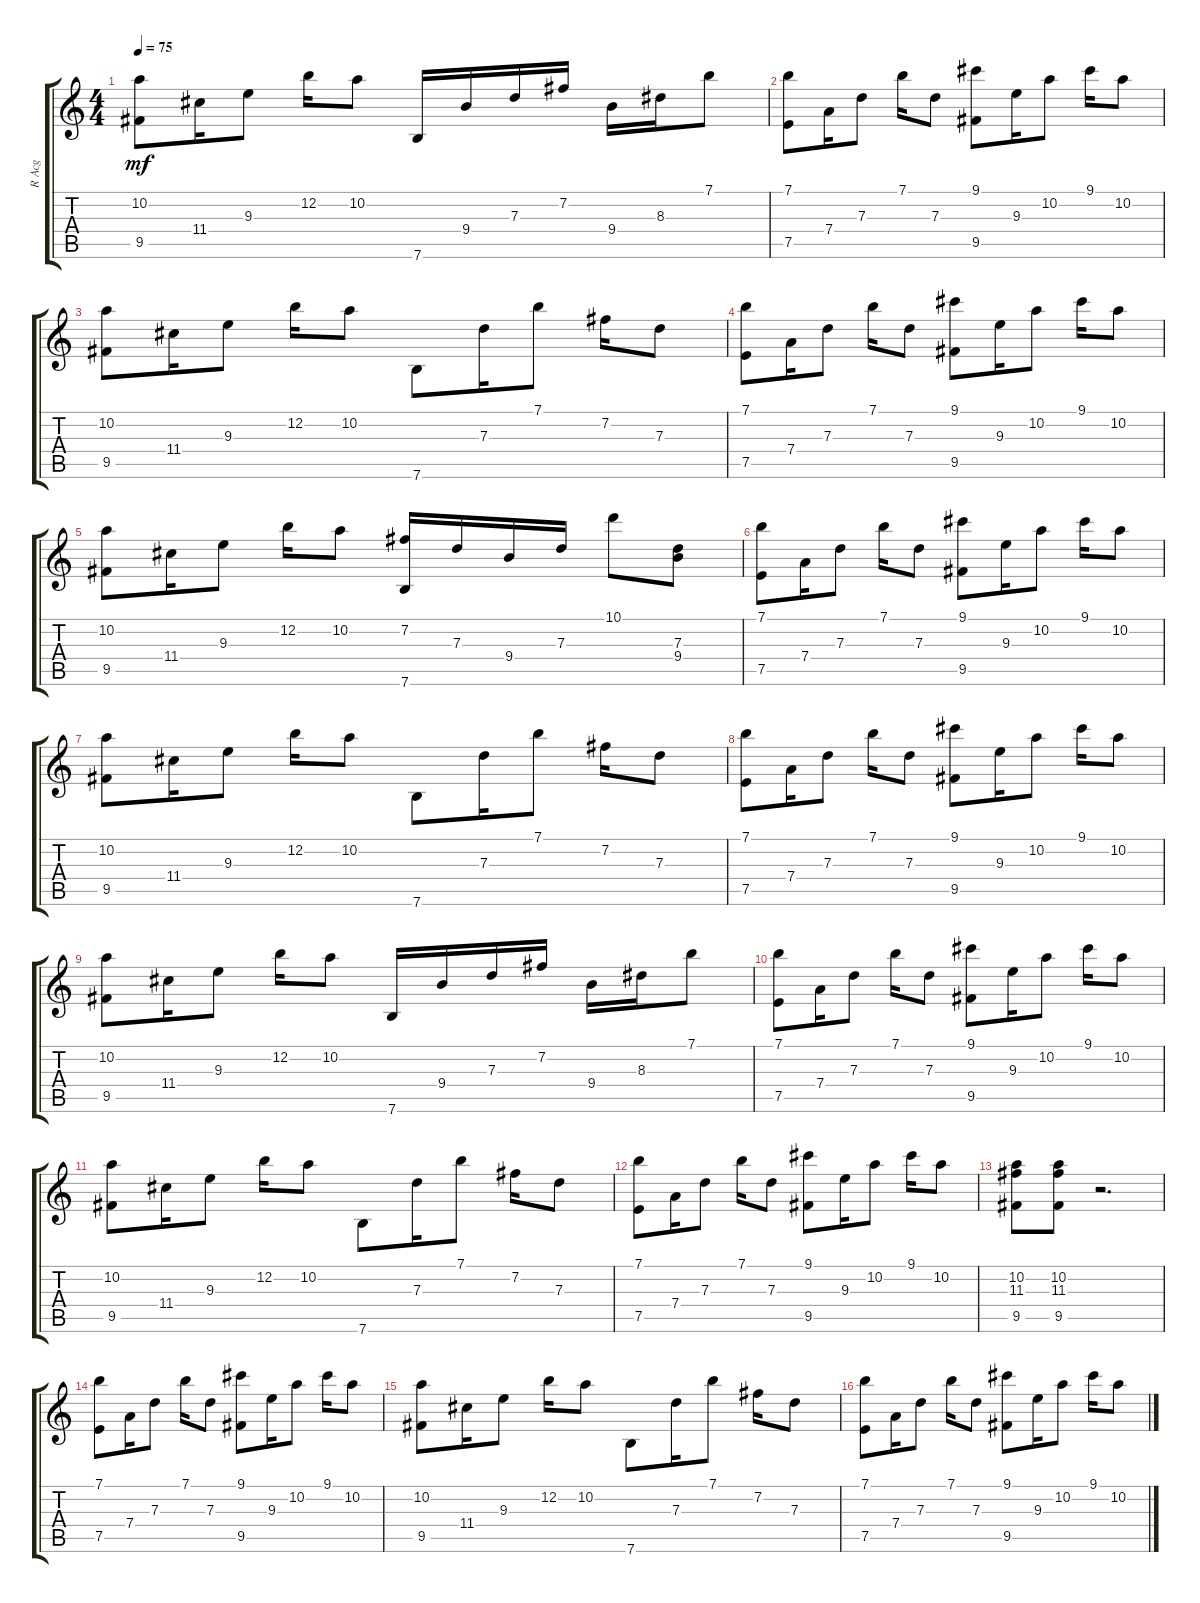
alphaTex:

\track ("R Acg" "R Acg") {instrument acousticguitarsteel}
\staff {score tabs}
\tuning (E4 B3 G3 D3 A2 E2) {hide}
\ts (4 4)
\tempo 75
\clef g2
\ks c
(10.2 9.5).8{dy mf} 11.4.16 9.3.8 12.2.16 10.2.8 7.6.16 9.4.16 7.3.16 7.2.16 9.4.16 8.3.16 7.1.8 |
(7.1 7.5).8 7.4.16 7.3.8 7.1.16 7.3.8 (9.1 9.5).8 9.3.16 10.2.8 9.1.16 10.2.8 |
(10.2 9.5).8 11.4.16 9.3.8 12.2.16 10.2.8 7.6.8 7.3.16 7.1.8 7.2.16 7.3.8 |
(7.1 7.5).8 7.4.16 7.3.8 7.1.16 7.3.8 (9.1 9.5).8 9.3.16 10.2.8 9.1.16 10.2.8 |
(10.2 9.5).8 11.4.16 9.3.8 12.2.16 10.2.8 (7.2 7.6).16 7.3.16 9.4.16 7.3.16 10.1.8 (7.3 9.4).8 |
(7.1 7.5).8 7.4.16 7.3.8 7.1.16 7.3.8 (9.1 9.5).8 9.3.16 10.2.8 9.1.16 10.2.8 |
(10.2 9.5).8 11.4.16 9.3.8 12.2.16 10.2.8 7.6.8 7.3.16 7.1.8 7.2.16 7.3.8 |
(7.1 7.5).8 7.4.16 7.3.8 7.1.16 7.3.8 (9.1 9.5).8 9.3.16 10.2.8 9.1.16 10.2.8 |
(10.2 9.5).8 11.4.16 9.3.8 12.2.16 10.2.8 7.6.16 9.4.16 7.3.16 7.2.16 9.4.16 8.3.16 7.1.8 |
(7.1 7.5).8 7.4.16 7.3.8 7.1.16 7.3.8 (9.1 9.5).8 9.3.16 10.2.8 9.1.16 10.2.8 |
(10.2 9.5).8 11.4.16 9.3.8 12.2.16 10.2.8 7.6.8 7.3.16 7.1.8 7.2.16 7.3.8 |
(7.1 7.5).8 7.4.16 7.3.8 7.1.16 7.3.8 (9.1 9.5).8 9.3.16 10.2.8 9.1.16 10.2.8 |
(10.2 11.3 9.5).8 (10.2 11.3 9.5).8 r.2{d} |
(7.1 7.5).8 7.4.16 7.3.8 7.1.16 7.3.8 (9.1 9.5).8 9.3.16 10.2.8 9.1.16 10.2.8 |
(10.2 9.5).8 11.4.16 9.3.8 12.2.16 10.2.8 7.6.8 7.3.16 7.1.8 7.2.16 7.3.8 |
(7.1 7.5).8 7.4.16 7.3.8 7.1.16 7.3.8 (9.1 9.5).8 9.3.16 10.2.8 9.1.16 10.2.8
